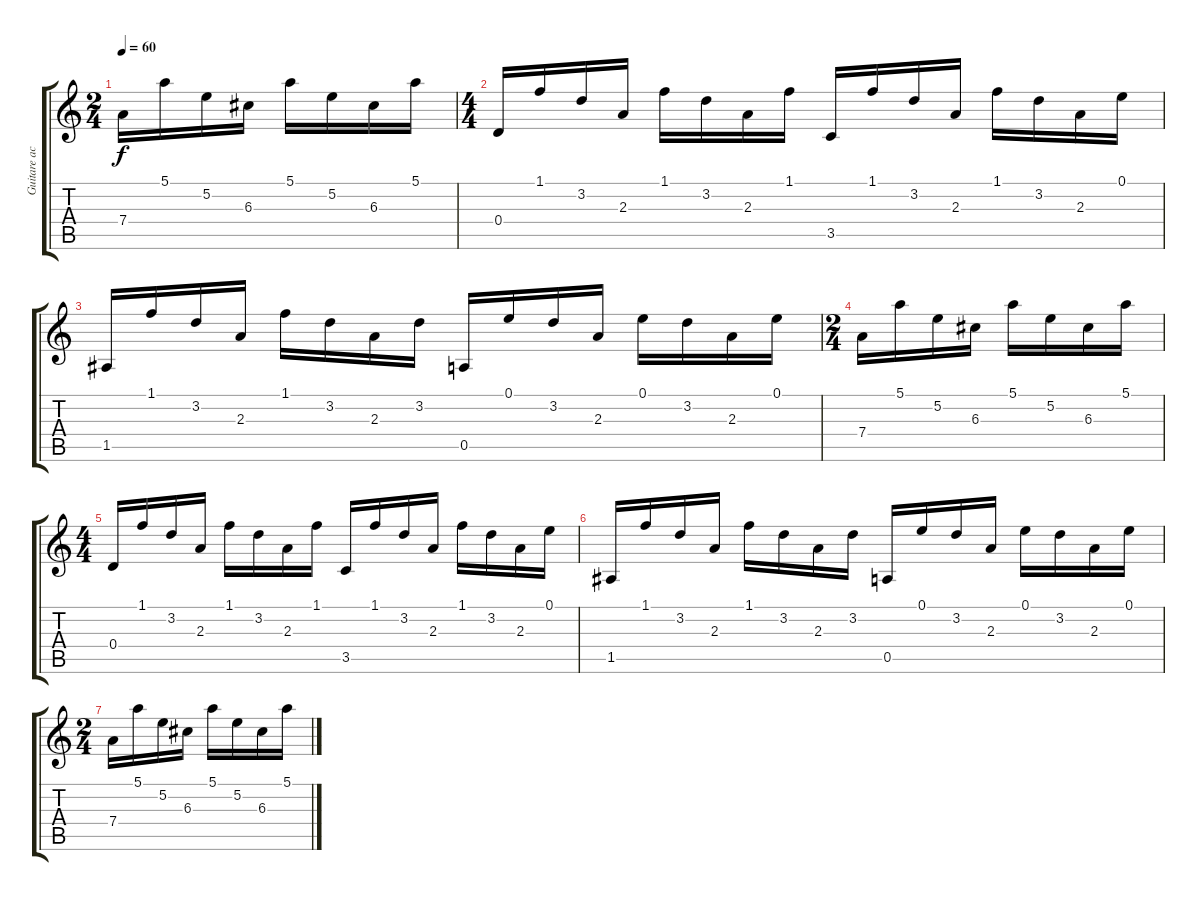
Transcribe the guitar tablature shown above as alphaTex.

\track ("Guitare accoustique 1" "Guitare ac") {instrument acousticguitarnylon}
\staff {score tabs}
\tuning (E4 B3 G3 D3 A2 E2) {hide}
\ts (2 4)
\tempo 60
\clef g2
\ks c
7.4.16{dy f} 5.1.16 5.2.16 6.3.16 5.1.16 5.2.16 6.3.16 5.1.16 |
\ts (4 4)
0.4.16 1.1.16 3.2.16 2.3.16 1.1.16 3.2.16 2.3.16 1.1.16 3.5.16 1.1.16 3.2.16 2.3.16 1.1.16 3.2.16 2.3.16 0.1.16 |
1.5.16 1.1.16 3.2.16 2.3.16 1.1.16 3.2.16 2.3.16 3.2.16 0.5.16 0.1.16 3.2.16 2.3.16 0.1.16 3.2.16 2.3.16 0.1.16 |
\ts (2 4)
7.4.16 5.1.16 5.2.16 6.3.16 5.1.16 5.2.16 6.3.16 5.1.16 |
\ts (4 4)
0.4.16 1.1.16 3.2.16 2.3.16 1.1.16 3.2.16 2.3.16 1.1.16 3.5.16 1.1.16 3.2.16 2.3.16 1.1.16 3.2.16 2.3.16 0.1.16 |
1.5.16 1.1.16 3.2.16 2.3.16 1.1.16 3.2.16 2.3.16 3.2.16 0.5.16 0.1.16 3.2.16 2.3.16 0.1.16 3.2.16 2.3.16 0.1.16 |
\ts (2 4)
7.4.16 5.1.16 5.2.16 6.3.16 5.1.16 5.2.16 6.3.16 5.1.16
